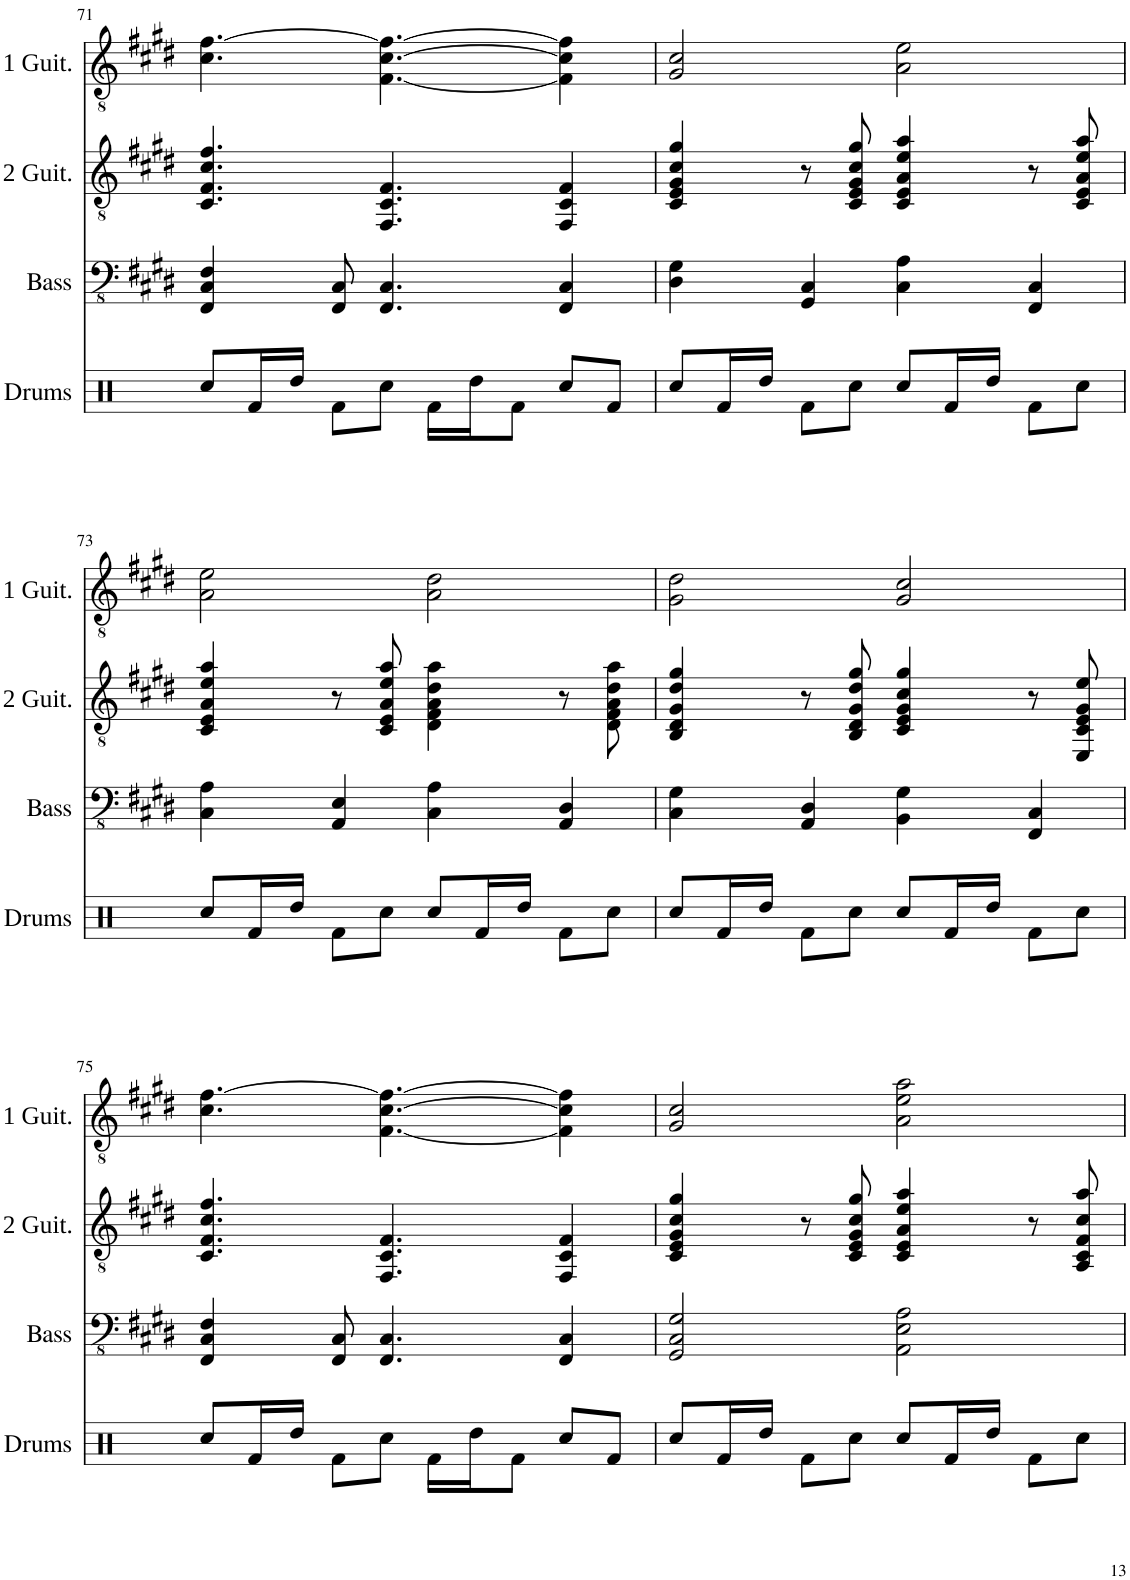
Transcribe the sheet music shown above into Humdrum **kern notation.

**kern	**kern	**kern
*part3	*part2	*part1
*staff3	*staff2	*staff1
*I"Bass Guitar	*I"Second Guitar	*I"First Guitar
*I'Bass	*I'2 Guit.	*I'1 Guit.
!!LO:PB:g=z
*clefFv4	*clefGv2	*clefGv2
*k[f#c#g#d#]	*k[f#c#g#d#]	*k[f#c#g#d#]
*M4/4	*M4/4	*M4/4
=71	=71	=71
4FFF#/ 4CC#/ 4FF#/	4.C#/ 4.F#/ 4.c#/ 4.f#/	4.c#\ [4.f#\
8FFF#/ 8CC#/	.	.
4.FFF#/ 4.CC#/	4.FF#/ 4.C#/ 4.F#/	[4.F#\ [4.c#\ 4.f#\_
4FFF#/ 4CC#/	4FF#/ 4C#/ 4F#/	4F#\] 4c#\] 4f#\]
=72	=72	=72
4DD#\ 4GG#\	4C#/ 4E/ 4G#/ 4c#/ 4g#/	2G#/ 2c#/
4GGG#/ 4CC#/	8r	.
.	8C#/ 8E/ 8G#/ 8c#/ 8g#/	.
4CC#\ 4AA\	4C#/ 4E/ 4A/ 4e/ 4a/	2A\ 2e\
4FFF#/ 4CC#/	8r	.
.	8C#/ 8E/ 8A/ 8e/ 8a/	.
!!LO:LB:g=z
=73	=73	=73
4CC#\ 4AA\	4C#/ 4E/ 4A/ 4e/ 4a/	2A\ 2e\
4AAA/ 4EE/	8r	.
.	8C#/ 8E/ 8A/ 8e/ 8a/	.
4CC#\ 4AA\	4D#\ 4F#\ 4A\ 4d#\ 4a\	2A\ 2d#\
4AAA/ 4DD#/	8r	.
.	8D#\ 8F#\ 8A\ 8d#\ 8a\	.
=74	=74	=74
4CC#\ 4GG#\	4BB/ 4D#/ 4G#/ 4d#/ 4g#/	2G#\ 2d#\
4AAA/ 4DD#/	8r	.
.	8BB/ 8D#/ 8G#/ 8d#/ 8g#/	.
4BBB\ 4GG#\	4C#/ 4E/ 4G#/ 4c#/ 4g#/	2G#/ 2c#/
4FFF#/ 4CC#/	8r	.
.	8EE/ 8C#/ 8E/ 8G#/ 8e/	.
!!LO:LB:g=z
=75	=75	=75
4FFF#/ 4CC#/ 4FF#/	4.C#/ 4.F#/ 4.c#/ 4.f#/	4.c#\ [4.f#\
8FFF#/ 8CC#/	.	.
4.FFF#/ 4.CC#/	4.FF#/ 4.C#/ 4.F#/	[4.F#\ [4.c#\ 4.f#\_
4FFF#/ 4CC#/	4FF#/ 4C#/ 4F#/	4F#\] 4c#\] 4f#\]
=76	=76	=76
2GGG#/ 2CC#/ 2GG#/	4C#/ 4E/ 4G#/ 4c#/ 4g#/	2G#/ 2c#/
.	8r	.
.	8C#/ 8E/ 8G#/ 8c#/ 8g#/	.
2AAA\ 2EE\ 2AA\	4C#/ 4E/ 4A/ 4e/ 4a/	2A\ 2e\ 2a\
.	8r	.
.	8AA/ 8C#/ 8F#/ 8c#/ 8a/	.
=	=	=
*-	*-	*-
